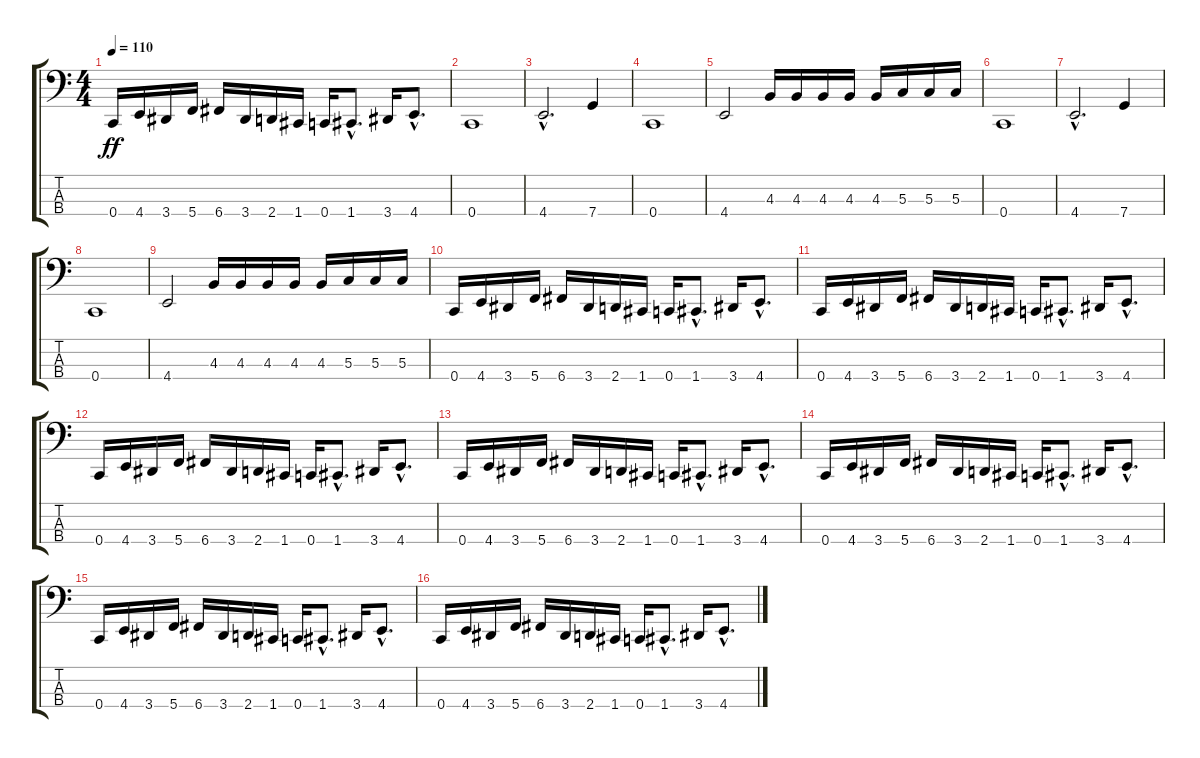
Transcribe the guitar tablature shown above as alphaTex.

\track "" {instrument electricbassfinger}
\staff {score tabs}
\tuning (F2 C2 G1 C1) {hide}
\ts (4 4)
\tempo 110
\clef f4
\ks c
0.4.16{dy ff} 4.4.16 3.4.16 5.4.16 6.4.16 3.4.16 2.4.16 1.4.16 0.4.16 1.4{hac}.8{d} 3.4.16 4.4{hac}.8{d} |
0.4.1 |
4.4{hac}.2{d} 7.4.4 |
0.4.1 |
4.4.2 4.3.16 4.3.16 4.3.16 4.3.16 4.3.16 5.3.16 5.3.16 5.3.16 |
0.4.1 |
4.4{hac}.2{d} 7.4.4 |
0.4.1 |
4.4.2 4.3.16 4.3.16 4.3.16 4.3.16 4.3.16 5.3.16 5.3.16 5.3.16 |
0.4.16 4.4.16 3.4.16 5.4.16 6.4.16 3.4.16 2.4.16 1.4.16 0.4.16 1.4{hac}.8{d} 3.4.16 4.4{hac}.8{d} |
0.4.16 4.4.16 3.4.16 5.4.16 6.4.16 3.4.16 2.4.16 1.4.16 0.4.16 1.4{hac}.8{d} 3.4.16 4.4{hac}.8{d} |
0.4.16 4.4.16 3.4.16 5.4.16 6.4.16 3.4.16 2.4.16 1.4.16 0.4.16 1.4{hac}.8{d} 3.4.16 4.4{hac}.8{d} |
0.4.16 4.4.16 3.4.16 5.4.16 6.4.16 3.4.16 2.4.16 1.4.16 0.4.16 1.4{hac}.8{d} 3.4.16 4.4{hac}.8{d} |
0.4.16 4.4.16 3.4.16 5.4.16 6.4.16 3.4.16 2.4.16 1.4.16 0.4.16 1.4{hac}.8{d} 3.4.16 4.4{hac}.8{d} |
0.4.16 4.4.16 3.4.16 5.4.16 6.4.16 3.4.16 2.4.16 1.4.16 0.4.16 1.4{hac}.8{d} 3.4.16 4.4{hac}.8{d} |
0.4.16 4.4.16 3.4.16 5.4.16 6.4.16 3.4.16 2.4.16 1.4.16 0.4.16 1.4{hac}.8{d} 3.4.16 4.4{hac}.8{d}
